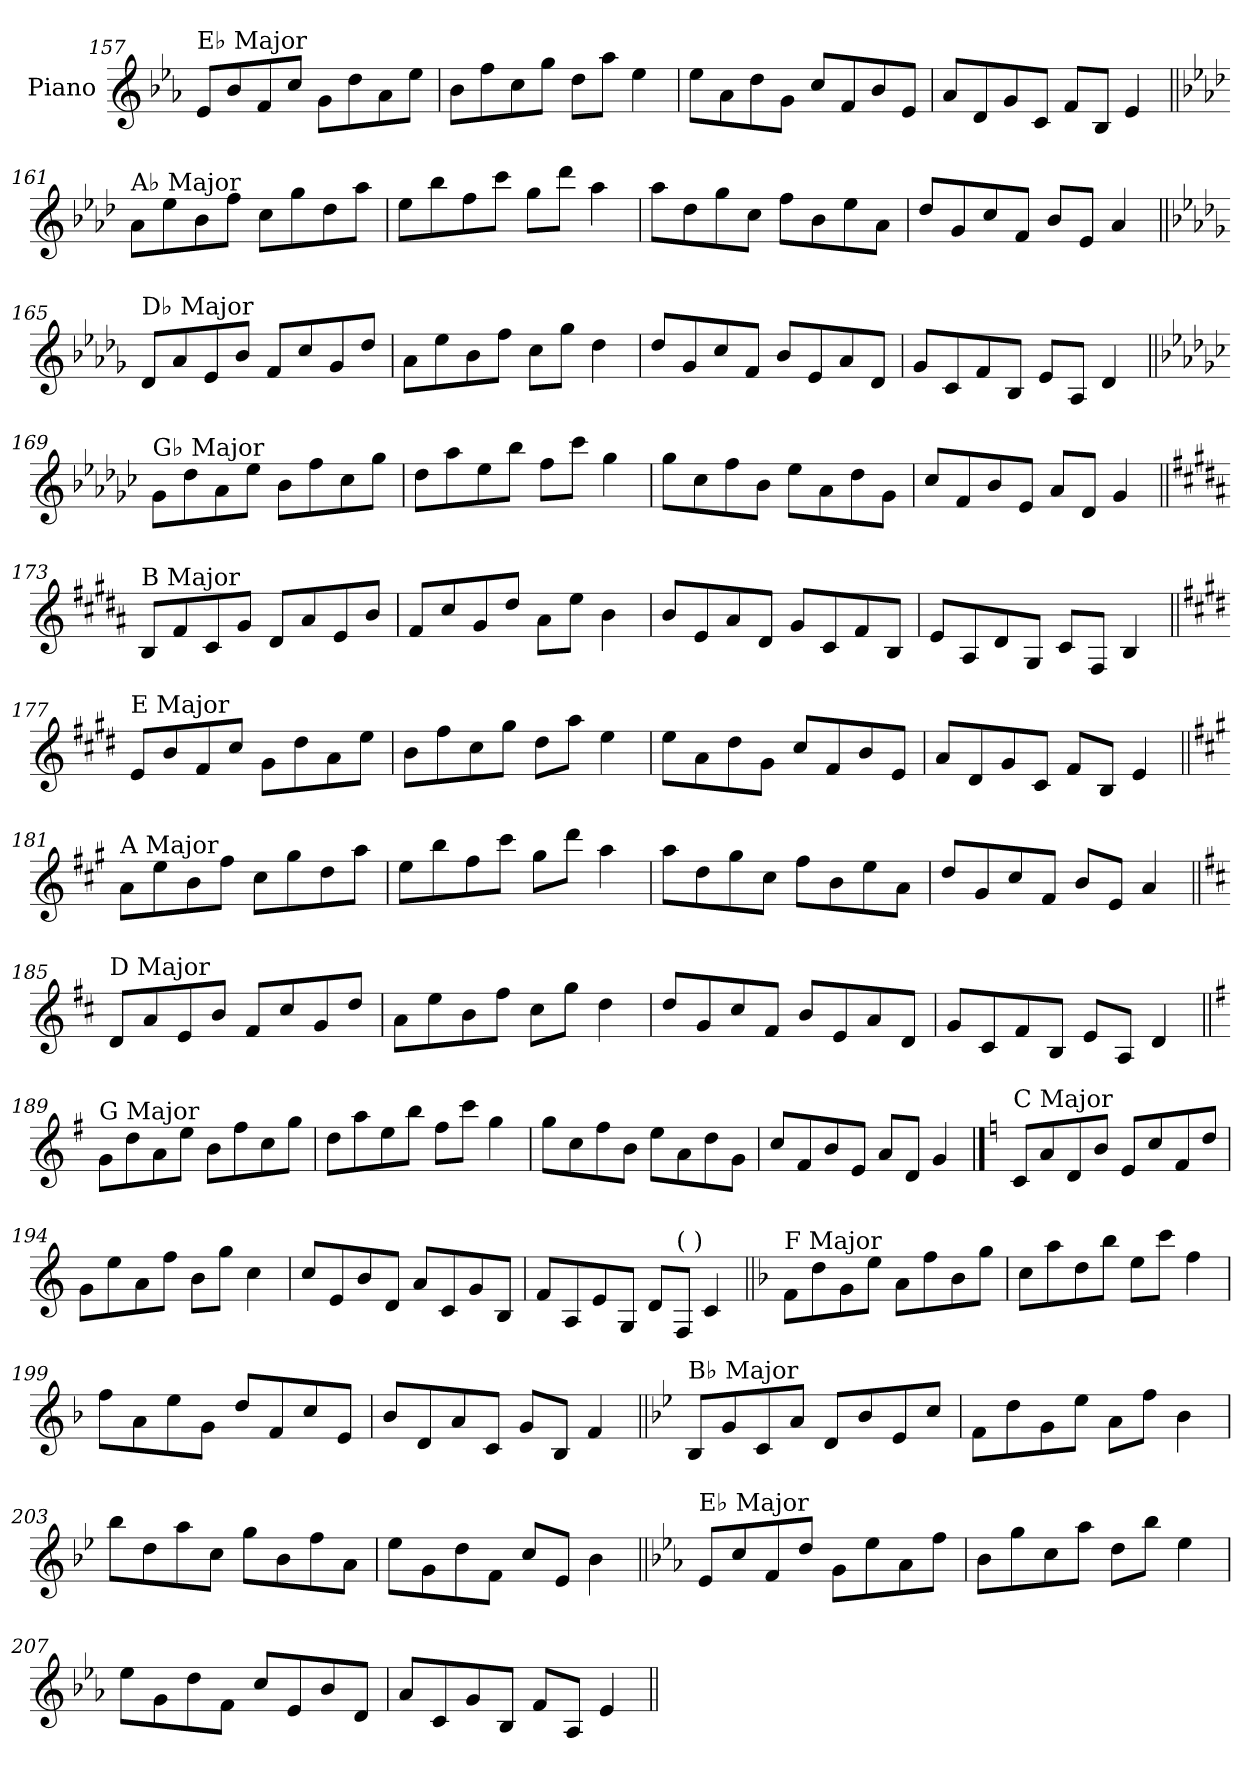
**kern
*part1
*staff1
*I"Piano
*I'Pno.
!!LO:LB:g=z
*clefG2
*k[b-e-a-]
=157
!LO:TX:a:t=E♭ Major
8e-/L
8b-/
8f/
8cc/J
8g\L
8dd\
8a-\
8ee-\J
=158
8b-\L
8ff\
8cc\
8gg\J
8dd\L
8aa-\J
4ee-\
=159
8ee-\L
8a-\
8dd\
8g\J
8cc/L
8f/
8b-/
8e-/J
=160
8a-/L
8d/
8g/
8c/J
8f/L
8B-/J
4e-/
!!LO:LB:g=z
=161||
*k[b-e-a-d-]
!LO:TX:a:t=A♭ Major
8a-\L
8ee-\
8b-\
8ff\J
8cc\L
8gg\
8dd-\
8aa-\J
=162
8ee-\L
8bb-\
8ff\
8ccc\J
8gg\L
8ddd-\J
4aa-\
=163
8aa-\L
8dd-\
8gg\
8cc\J
8ff\L
8b-\
8ee-\
8a-\J
=164
8dd-/L
8g/
8cc/
8f/J
8b-/L
8e-/J
4a-/
!!LO:LB:g=z
=165||
*k[b-e-a-d-g-]
!LO:TX:a:t=D♭ Major
8d-/L
8a-/
8e-/
8b-/J
8f/L
8cc/
8g-/
8dd-/J
=166
8a-\L
8ee-\
8b-\
8ff\J
8cc\L
8gg-\J
4dd-\
=167
8dd-/L
8g-/
8cc/
8f/J
8b-/L
8e-/
8a-/
8d-/J
=168
8g-/L
8c/
8f/
8B-/J
8e-/L
8A-/J
4d-/
!!LO:LB:g=z
=169||
*k[b-e-a-d-g-c-]
!LO:TX:a:t=G♭ Major
8g-\L
8dd-\
8a-\
8ee-\J
8b-\L
8ff\
8cc-\
8gg-\J
=170
8dd-\L
8aa-\
8ee-\
8bb-\J
8ff\L
8ccc-\J
4gg-\
=171
8gg-\L
8cc-\
8ff\
8b-\J
8ee-\L
8a-\
8dd-\
8g-\J
=172
8cc-/L
8f/
8b-/
8e-/J
8a-/L
8d-/J
4g-/
!!LO:LB:g=z
=173||
*k[f#c#g#d#a#]
!LO:TX:a:t=B Major
8B/L
8f#/
8c#/
8g#/J
8d#/L
8a#/
8e/
8b/J
=174
8f#/L
8cc#/
8g#/
8dd#/J
8a#\L
8ee\J
4b\
=175
8b/L
8e/
8a#/
8d#/J
8g#/L
8c#/
8f#/
8B/J
=176
8e/L
8A#/
8d#/
8G#/J
8c#/L
8F#/J
4B/
!!LO:LB:g=z
=177||
*k[f#c#g#d#]
!LO:TX:a:t=E Major
8e/L
8b/
8f#/
8cc#/J
8g#\L
8dd#\
8a\
8ee\J
=178
8b\L
8ff#\
8cc#\
8gg#\J
8dd#\L
8aa\J
4ee\
=179
8ee\L
8a\
8dd#\
8g#\J
8cc#/L
8f#/
8b/
8e/J
=180
8a/L
8d#/
8g#/
8c#/J
8f#/L
8B/J
4e/
!!LO:LB:g=z
=181||
*k[f#c#g#]
!LO:TX:a:t=A Major
8a\L
8ee\
8b\
8ff#\J
8cc#\L
8gg#\
8dd\
8aa\J
=182
8ee\L
8bb\
8ff#\
8ccc#\J
8gg#\L
8ddd\J
4aa\
=183
8aa\L
8dd\
8gg#\
8cc#\J
8ff#\L
8b\
8ee\
8a\J
=184
8dd/L
8g#/
8cc#/
8f#/J
8b/L
8e/J
4a/
!!LO:LB:g=z
=185||
*k[f#c#]
!LO:TX:a:t=D Major
8d/L
8a/
8e/
8b/J
8f#/L
8cc#/
8g/
8dd/J
=186
8a\L
8ee\
8b\
8ff#\J
8cc#\L
8gg\J
4dd\
=187
8dd/L
8g/
8cc#/
8f#/J
8b/L
8e/
8a/
8d/J
=188
8g/L
8c#/
8f#/
8B/J
8e/L
8A/J
4d/
!!LO:LB:g=z
=189||
*k[f#]
!LO:TX:a:t=G Major
8g\L
8dd\
8a\
8ee\J
8b\L
8ff#\
8cc\
8gg\J
=190
8dd\L
8aa\
8ee\
8bb\J
8ff#\L
8ccc\J
4gg\
=191
8gg\L
8cc\
8ff#\
8b\J
8ee\L
8a\
8dd\
8g\J
=192
8cc/L
8f#/
8b/
8e/J
8a/L
8d/J
4g/
!!LO:PB:g=z
==193
*k[]
!LO:TX:a:t=C Major
8c/L
8a/
8d/
8b/J
8e/L
8cc/
8f/
8dd/J
=194
8g\L
8ee\
8a\
8ff\J
8b\L
8gg\J
4cc\
=195
8cc/L
8e/
8b/
8d/J
8a/L
8c/
8g/
8B/J
=196
8f/L
8A/
8e/
8G/J
8d/L
!LO:TX:a:t=(    )
8F/J
4c/
!!LO:LB:g=z
=197||
*k[b-]
!LO:TX:a:t=F Major
8f\L
8dd\
8g\
8ee\J
8a\L
8ff\
8b-\
8gg\J
=198
8cc\L
8aa\
8dd\
8bb-\J
8ee\L
8ccc\J
4ff\
=199
8ff\L
8a\
8ee\
8g\J
8dd/L
8f/
8cc/
8e/J
=200
8b-/L
8d/
8a/
8c/J
8g/L
8B-/J
4f/
!!LO:LB:g=z
=201||
*k[b-e-]
!LO:TX:a:t=B♭ Major
8B-/L
8g/
8c/
8a/J
8d/L
8b-/
8e-/
8cc/J
=202
8f\L
8dd\
8g\
8ee-\J
8a\L
8ff\J
4b-\
=203
8bb-\L
8dd\
8aa\
8cc\J
8gg\L
8b-\
8ff\
8a\J
=204
8ee-\L
8g\
8dd\
8f\J
8cc/L
8e-/J
4b-\
!!LO:LB:g=z
=205||
*k[b-e-a-]
!LO:TX:a:t=E♭ Major
8e-/L
8cc/
8f/
8dd/J
8g\L
8ee-\
8a-\
8ff\J
=206
8b-\L
8gg\
8cc\
8aa-\J
8dd\L
8bb-\J
4ee-\
=207
8ee-\L
8g\
8dd\
8f\J
8cc/L
8e-/
8b-/
8d/J
=208
8a-/L
8c/
8g/
8B-/J
8f/L
8A-/J
4e-/
=||
*-
